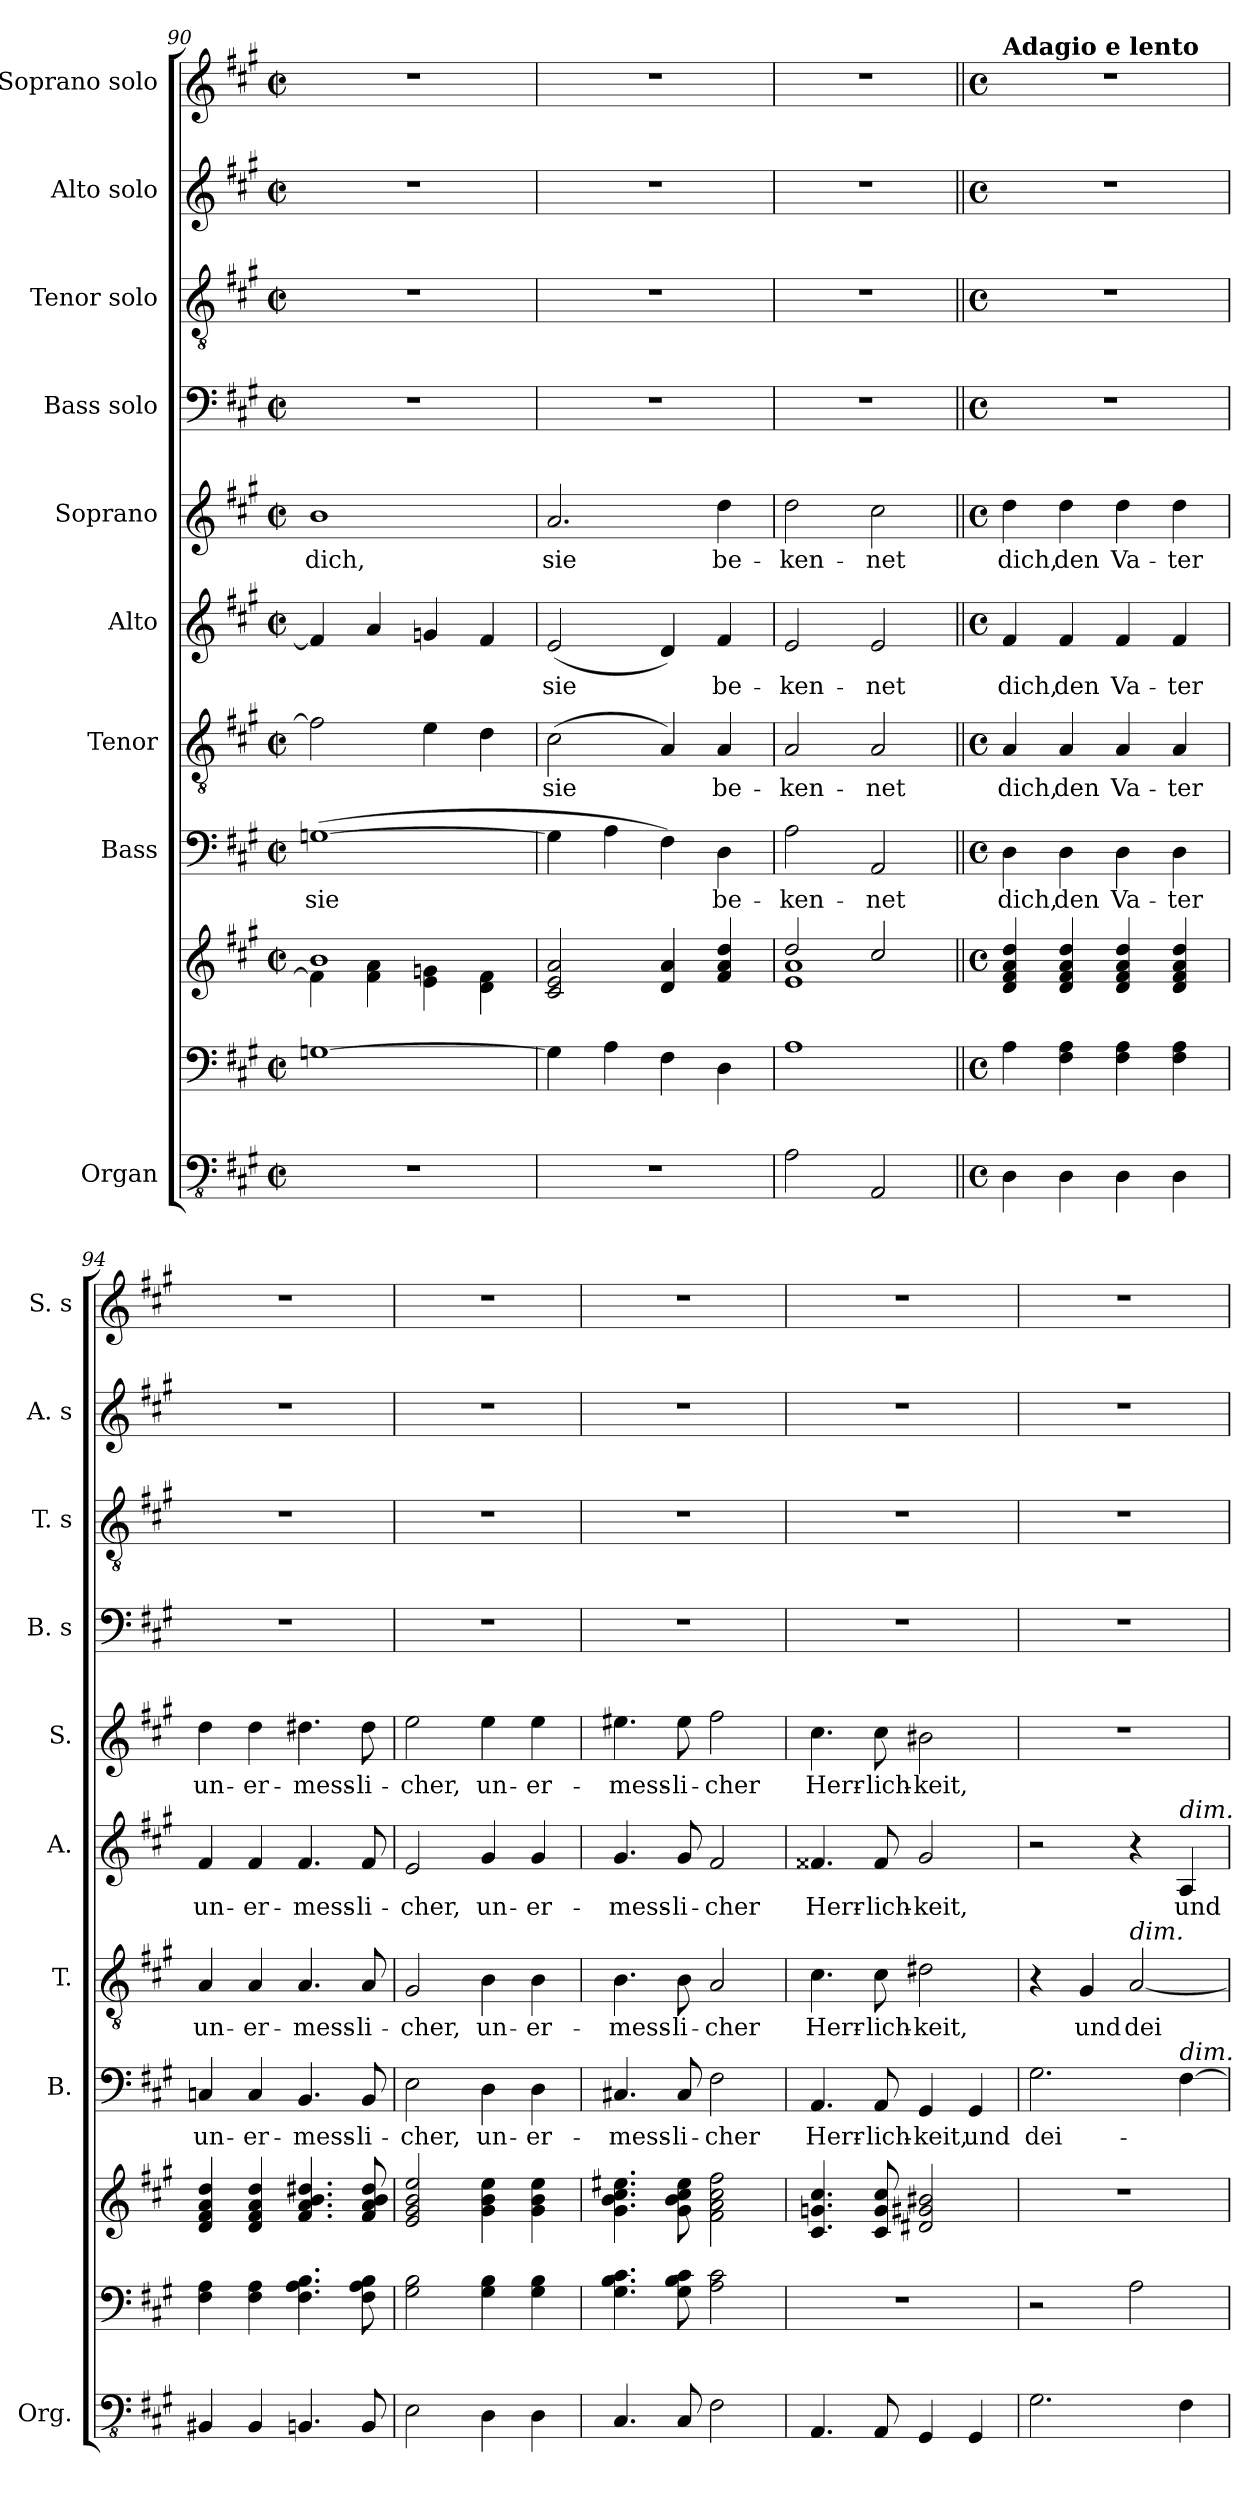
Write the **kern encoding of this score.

**kern	**kern	**kern	**kern	**text	**kern	**text	**kern	**text	**kern	**text	**kern	**kern	**kern	**kern
*part9	*part9	*part9	*part8	*part8	*part7	*part7	*part6	*part6	*part5	*part5	*part4	*part3	*part2	*part1
*staff11	*staff10	*staff9	*staff8	*staff8	*staff7	*staff7	*staff6	*staff6	*staff5	*staff5	*staff4	*staff3	*staff2	*staff1
*I"Organ	*	*	*I"Bass	*	*I"Tenor	*	*I"Alto	*	*I"Soprano	*	*I"Bass solo	*I"Tenor solo	*I"Alto solo	*I"Soprano solo
*I'Org.	*	*	*I'B.	*	*I'T.	*	*I'A.	*	*I'S.	*	*I'B. s	*I'T. s	*I'A. s	*I'S. s
*clefFv4	*clefF4	*clefG2	*clefF4	*	*clefGv2	*	*clefG2	*	*clefG2	*	*clefF4	*clefGv2	*clefG2	*clefG2
*k[f#c#g#]	*k[f#c#g#]	*k[f#c#g#]	*k[f#c#g#]	*	*k[f#c#g#]	*	*k[f#c#g#]	*	*k[f#c#g#]	*	*k[f#c#g#]	*k[f#c#g#]	*k[f#c#g#]	*k[f#c#g#]
*M2/2	*M2/2	*M2/2	*M2/2	*	*M2/2	*	*M2/2	*	*M2/2	*	*M2/2	*M2/2	*M2/2	*M2/2
*met(c|)	*met(c|)	*met(c|)	*met(c|)	*	*met(c|)	*	*met(c|)	*	*met(c|)	*	*met(c|)	*met(c|)	*met(c|)	*met(c|)
=90	=90	=90	=90	=90	=90	=90	=90	=90	=90	=90	=90	=90	=90	=90
*	*	*^	*	*	*	*	*	*	*	*	*	*	*	*
!	!	!	!	!	!LO:LY:b	!	!	!	!	!	!LO:LY:b	!	!	!	!
1r	[1Gn	1b	4f#\]	(>[1Gn	sie	2f#\]	.	4f#/]	.	1b	dich,	1r	1r	1r	1r
.	.	.	4f#\ 4a\	.	.	.	.	4a/	.	.	.	.	.	.	.
.	.	.	4e\ 4gn\	.	.	4e\	.	4gn/	.	.	.	.	.	.	.
.	.	.	4d\ 4f#\	.	.	4d\	.	4f#/	.	.	.	.	.	.	.
=91	=91	=91	=91	=91	=91	=91	=91	=91	=91	=91	=91	=91	=91	=91	=91
!	!	!	!	!	!	!	!LO:LY:b	!	!LO:LY:b	!	!LO:LY:b	!	!	!	!
*	*	*v	*v	*	*	*	*	*	*	*	*	*	*	*	*
1r	4G\]	2c#/ 2e/ 2a/	4G\]	.	(>2c#\	sie	(<2e/	sie	2.a/	sie	1r	1r	1r	1r
.	4A\	.	4A\	.	.	.	.	.	.	.	.	.	.	.
.	4F#\	4d/ 4a/	4F#\)	.	4A/)	.	4d/)	.	.	.	.	.	.	.
!	!	!	!	!LO:LY:b	!	!LO:LY:b	!	!LO:LY:b	!	!LO:LY:b	!	!	!	!
.	4D\	4f#/ 4a/ 4dd/	4D\	be-	4A/	be-	4f#/	be-	4dd\	be-	.	.	.	.
!!LO:LB:g=z
=92	=92	=92	=92	=92	=92	=92	=92	=92	=92	=92	=92	=92	=92	=92
*	*	*^	*	*	*	*	*	*	*	*	*	*	*	*
!	!	!	!	!	!LO:LY:b	!	!LO:LY:b	!	!LO:LY:b	!	!LO:LY:b	!	!	!	!
2AA\	1A	1e 1a	2dd/	2A\	-ken-	2A/	-ken-	2e/	-ken-	2dd\	-ken-	1r	1r	1r	1r
!	!	!	!	!	!LO:LY:b	!	!LO:LY:b	!	!LO:LY:b	!	!LO:LY:b	!	!	!	!
2AAA/	.	.	2cc#/	2AA/	-net	2A/	-net	2e/	-net	2cc#\	-net	.	.	.	.
*	*	*v	*v	*	*	*	*	*	*	*	*	*	*	*	*
=93||	=93||	=93||	=93||	=93||	=93||	=93||	=93||	=93||	=93||	=93||	=93||	=93||	=93||	=93||
*M4/4	*M4/4	*M4/4	*M4/4	*	*M4/4	*	*M4/4	*	*M4/4	*	*M4/4	*M4/4	*M4/4	*M4/4
*met(c)	*met(c)	*met(c)	*met(c)	*	*met(c)	*	*met(c)	*	*met(c)	*	*met(c)	*met(c)	*met(c)	*met(c)
*	*	*^	*	*	*	*	*	*	*	*	*	*	*	*
!	!	!	!	!	!	!	!	!	!	!	!	!	!	!	!LO:TX:a:B:t=Adagio e lento
!	!	!	!	!	!LO:LY:b	!	!LO:LY:b	!	!LO:LY:b	!	!LO:LY:b	!	!	!	!
*	*	*v	*v	*	*	*	*	*	*	*	*	*	*	*	*
4DD\	4A\	4d/ 4f#/ 4a/ 4dd/	4D\	dich,	4A/	dich,	4f#/	dich,	4dd\	dich,	1r	1r	1r	1r
!	!	!	!	!LO:LY:b	!	!LO:LY:b	!	!LO:LY:b	!	!LO:LY:b	!	!	!	!
4DD\	4F#\ 4A\	4d/ 4f#/ 4a/ 4dd/	4D\	den	4A/	den	4f#/	den	4dd\	den	.	.	.	.
!	!	!	!	!LO:LY:b	!	!LO:LY:b	!	!LO:LY:b	!	!LO:LY:b	!	!	!	!
4DD\	4F#\ 4A\	4d/ 4f#/ 4a/ 4dd/	4D\	Va-	4A/	Va-	4f#/	Va-	4dd\	Va-	.	.	.	.
!	!	!	!	!LO:LY:b	!	!LO:LY:b	!	!LO:LY:b	!	!LO:LY:b	!	!	!	!
4DD\	4F#\ 4A\	4d/ 4f#/ 4a/ 4dd/	4D\	-ter	4A/	-ter	4f#/	-ter	4dd\	-ter	.	.	.	.
=94	=94	=94	=94	=94	=94	=94	=94	=94	=94	=94	=94	=94	=94	=94
!	!	!	!	!LO:LY:b	!	!LO:LY:b	!	!LO:LY:b	!	!LO:LY:b	!	!	!	!
4BBB#X/	4F#\ 4A\	4d/ 4f#/ 4a/ 4dd/	4Cn/	un-	4A/	un-	4f#/	un-	4dd\	un-	1r	1r	1r	1r
!	!	!	!	!LO:LY:b	!	!LO:LY:b	!	!LO:LY:b	!	!LO:LY:b	!	!	!	!
4BBB#/	4F#\ 4A\	4d/ 4f#/ 4a/ 4dd/	4C/	-er-	4A/	-er-	4f#/	-er-	4dd\	-er-	.	.	.	.
!	!	!	!	!LO:LY:b	!	!LO:LY:b	!	!LO:LY:b	!	!LO:LY:b	!	!	!	!
4.BBBn/	4.F#\ 4.A\ 4.B\	4.f#/ 4.a/ 4.b/ 4.dd#X/	4.BB/	-mess-	4.A/	-mess-	4.f#/	-mess-	4.dd#X\	-mess-	.	.	.	.
!	!	!	!	!LO:LY:b	!	!LO:LY:b	!	!LO:LY:b	!	!LO:LY:b	!	!	!	!
8BBB/	8F#\ 8A\ 8B\	8f#/ 8a/ 8b/ 8dd#/	8BB/	-li-	8A/	-li-	8f#/	-li-	8dd#\	-li-	.	.	.	.
=95	=95	=95	=95	=95	=95	=95	=95	=95	=95	=95	=95	=95	=95	=95
!	!	!	!	!LO:LY:b	!	!LO:LY:b	!	!LO:LY:b	!	!LO:LY:b	!	!	!	!
2EE\	2G#\ 2B\	2e/ 2g#/ 2b/ 2ee/	2E\	-cher,	2G#/	-cher,	2e/	-cher,	2ee\	-cher,	1r	1r	1r	1r
!	!	!	!	!LO:LY:b	!	!LO:LY:b	!	!LO:LY:b	!	!LO:LY:b	!	!	!	!
4DD\	4G#\ 4B\	4g#\ 4b\ 4ee\	4D\	un-	4B\	un-	4g#/	un-	4ee\	un-	.	.	.	.
!	!	!	!	!LO:LY:b	!	!LO:LY:b	!	!LO:LY:b	!	!LO:LY:b	!	!	!	!
4DD\	4G#\ 4B\	4g#\ 4b\ 4ee\	4D\	-er-	4B\	-er-	4g#/	-er-	4ee\	-er-	.	.	.	.
=96	=96	=96	=96	=96	=96	=96	=96	=96	=96	=96	=96	=96	=96	=96
!	!	!	!	!LO:LY:b	!	!LO:LY:b	!	!LO:LY:b	!	!LO:LY:b	!	!	!	!
4.CC#/	4.G#\ 4.B\ 4.c#\	4.g#\ 4.b\ 4.cc#\ 4.ee#X\	4.C#X/	-mess-	4.B\	-mess-	4.g#/	-mess-	4.ee#X\	-mess-	1r	1r	1r	1r
!	!	!	!	!LO:LY:b	!	!LO:LY:b	!	!LO:LY:b	!	!LO:LY:b	!	!	!	!
8CC#/	8G#\ 8B\ 8c#\	8g#\ 8b\ 8cc#\ 8ee#\	8C#/	-li-	8B\	-li-	8g#/	-li-	8ee#\	-li-	.	.	.	.
!	!	!	!	!LO:LY:b	!	!LO:LY:b	!	!LO:LY:b	!	!LO:LY:b	!	!	!	!
2FF#\	2A\ 2c#\	2f#\ 2a\ 2cc#\ 2ff#\	2F#\	-cher	2A/	-cher	2f#/	-cher	2ff#\	-cher	.	.	.	.
=97	=97	=97	=97	=97	=97	=97	=97	=97	=97	=97	=97	=97	=97	=97
!	!	!	!	!LO:LY:b	!	!LO:LY:b	!	!LO:LY:b	!	!LO:LY:b	!	!	!	!
4.AAA/	1r	4.c#/ 4.gn/ 4.cc#/	4.AA/	Herr-	4.c#\	Herr-	4.f##X/	Herr-	4.cc#\	Herr-	1r	1r	1r	1r
!	!	!	!	!LO:LY:b	!	!LO:LY:b	!	!LO:LY:b	!	!LO:LY:b	!	!	!	!
8AAA/	.	8c#/ 8g/ 8cc#/	8AA/	-lich-	8c#\	-lich-	8f##/	-lich-	8cc#\	-lich-	.	.	.	.
!	!	!	!	!LO:LY:b	!	!LO:LY:b	!	!LO:LY:b	!	!LO:LY:b	!	!	!	!
4GGG#/	.	2d#X/ 2g#X/ 2b#X/	4GG#/	-keit,	2d#X\	-keit,	2g#/	-keit,	2b#X\	-keit,	.	.	.	.
!	!	!	!	!LO:LY:b	!	!	!	!	!	!	!	!	!	!
4GGG#/	.	.	4GG#/	und	.	.	.	.	.	.	.	.	.	.
=98	=98	=98	=98	=98	=98	=98	=98	=98	=98	=98	=98	=98	=98	=98
!	!	!	!	!LO:LY:b	!	!	!	!	!	!	!	!	!	!
2.GG#\	2r	1r	2.G#\	dei-	4r	.	2r	.	1r	.	1r	1r	1r	1r
!	!	!	!	!	!	!LO:LY:b	!	!	!	!	!	!	!	!
.	.	.	.	.	4G#/	und	.	.	.	.	.	.	.	.
!	!	!	!	!	!LO:TX:a:i:t=dim.	!	!	!	!	!	!	!	!	!
!	!	!	!	!	!	!LO:LY:b	!	!	!	!	!	!	!	!
.	2A\	.	.	.	[2A/	dei-	4r	.	.	.	.	.	.	.
!	!	!	!	!	!	!	!LO:TX:a:i:t=dim.	!	!	!	!	!	!	!
!	!	!	!LO:TX:a:i:t=dim.	!	!	!	!	!	!	!	!	!	!	!
!	!	!	!	!	!	!	!	!LO:LY:b	!	!	!	!	!	!
4FF#\	.	.	[4F#\	.	.	.	4A/	und	.	.	.	.	.	.
=	=	=	=	=	=	=	=	=	=	=	=	=	=	=
*-	*-	*-	*-	*-	*-	*-	*-	*-	*-	*-	*-	*-	*-	*-
